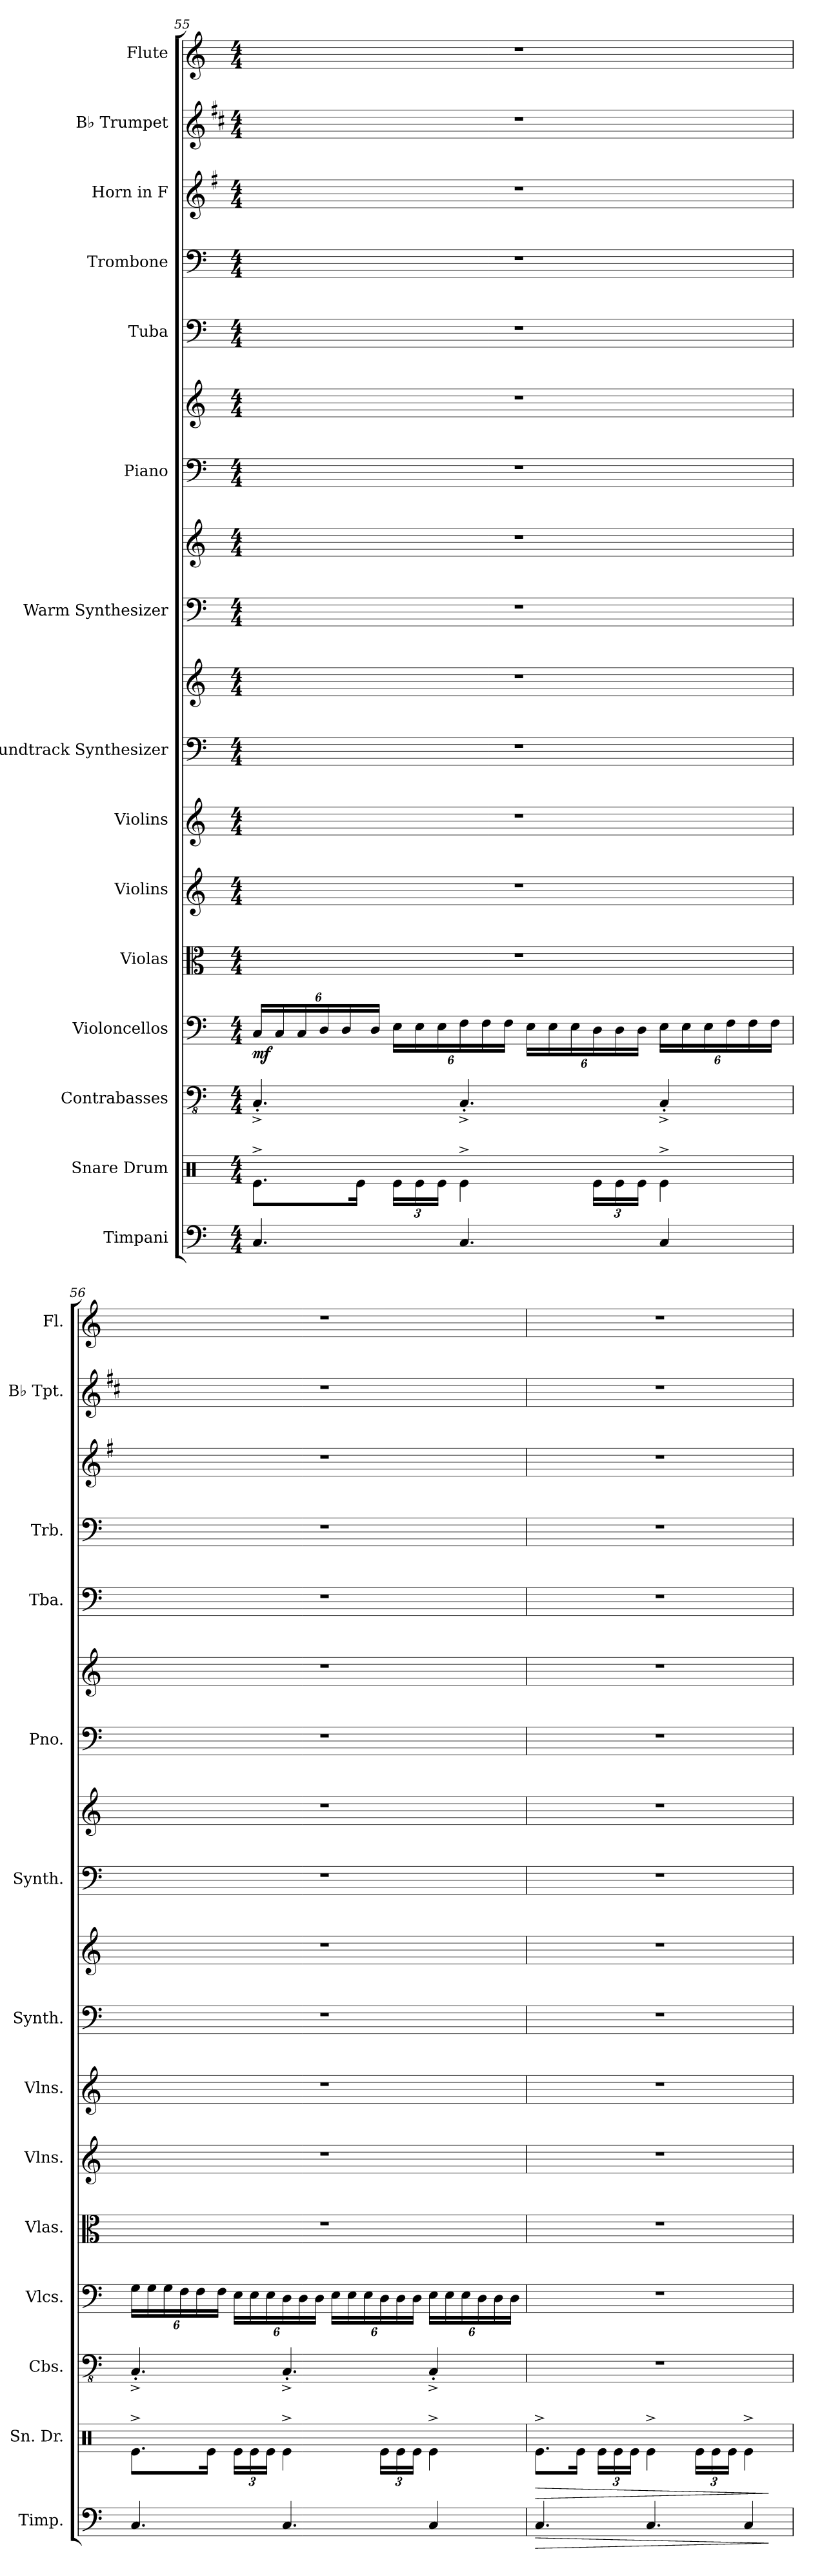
**kern	**dynam	**kern	**dynam	**kern	**kern	**dynam	**kern	**kern	**kern	**kern	**kern	**kern	**kern	**kern	**kern	**kern	**kern	**kern	**kern	**kern
*part15	*part15	*part14	*part14	*part13	*part12	*part12	*part11	*part10	*part9	*part8	*part8	*part7	*part7	*part6	*part6	*part5	*part4	*part3	*part2	*part1
*staff18	*staff18	*staff17	*staff17	*staff16	*staff15	*staff15	*staff14	*staff13	*staff12	*staff11	*staff10	*staff9	*staff8	*staff7	*staff6	*staff5	*staff4	*staff3	*staff2	*staff1
*I"Timpani	*	*I"Snare Drum	*	*I"Contrabasses	*I"Violoncellos	*	*I"Violas	*I"Violins	*I"Violins	*I"Soundtrack Synthesizer	*	*I"Warm Synthesizer	*	*I"Piano	*	*I"Tuba	*I"Trombone	*I"Horn in F	*I"B♭ Trumpet	*I"Flute
*I'Timp.	*	*I'Sn. Dr.	*	*I'Cbs.	*I'Vlcs.	*	*I'Vlas.	*I'Vlns.	*I'Vlns.	*I'Synth.	*	*I'Synth.	*	*I'Pno.	*	*I'Tba.	*I'Trb.	*	*I'B♭ Tpt.	*I'Fl.
!!LO:PB:g=z
*clefF4	*	*clefX	*	*clefFv4	*clefF4	*	*clefC3	*clefG2	*clefG2	*clefF4	*clefG2	*clefF4	*clefG2	*clefF4	*clefG2	*clefF4	*clefF4	*clefG2	*clefG2	*clefG2
*	*	*	*	*	*	*	*	*	*	*	*	*	*	*	*	*	*	*ITrd4c7	*ITrd1c2	*
*k[]	*	*k[]	*	*k[]	*k[]	*	*k[]	*k[]	*k[]	*k[]	*k[]	*k[]	*k[]	*k[]	*k[]	*k[]	*k[]	*k[]	*k[]	*k[]
*M4/4	*	*M4/4	*	*M4/4	*M4/4	*	*M4/4	*M4/4	*M4/4	*M4/4	*M4/4	*M4/4	*M4/4	*M4/4	*M4/4	*M4/4	*M4/4	*M4/4	*M4/4	*M4/4
*	*	*	*	*	*Xbrackettup	*	*	*	*	*	*	*	*	*	*	*	*	*	*	*
=55	=55	=55	=55	=55	=55	=55	=55	=55	=55	=55	=55	=55	=55	=55	=55	=55	=55	=55	=55	=55
!	!	!	!	!	!	!LO:DY:b	!	!	!	!	!	!	!	!	!	!	!	!	!	!
4.C/	.	8.Re^\L	.	4.CC^'/	24C/LL	mf	1r	1r	1r	1r	1r	1r	1r	1r	1r	1r	1r	1r	1r	1r
.	.	.	.	.	24C/	.	.	.	.	.	.	.	.	.	.	.	.	.	.	.
.	.	.	.	.	24C/	.	.	.	.	.	.	.	.	.	.	.	.	.	.	.
.	.	.	.	.	24D/	.	.	.	.	.	.	.	.	.	.	.	.	.	.	.
.	.	.	.	.	24D/	.	.	.	.	.	.	.	.	.	.	.	.	.	.	.
.	.	16Re\Jk	.	.	.	.	.	.	.	.	.	.	.	.	.	.	.	.	.	.
.	.	.	.	.	24D/JJ	.	.	.	.	.	.	.	.	.	.	.	.	.	.	.
*	*	*Xbrackettup	*	*	*	*	*	*	*	*	*	*	*	*	*	*	*	*	*	*
.	.	24Re\LL	.	.	24E\LL	.	.	.	.	.	.	.	.	.	.	.	.	.	.	.
.	.	24Re\	.	.	24E\	.	.	.	.	.	.	.	.	.	.	.	.	.	.	.
.	.	24Re\JJ	.	.	24E\	.	.	.	.	.	.	.	.	.	.	.	.	.	.	.
4.C/	.	4Re^\	.	4.CC^'/	24F\	.	.	.	.	.	.	.	.	.	.	.	.	.	.	.
.	.	.	.	.	24F\	.	.	.	.	.	.	.	.	.	.	.	.	.	.	.
.	.	.	.	.	24F\JJ	.	.	.	.	.	.	.	.	.	.	.	.	.	.	.
.	.	.	.	.	24E\LL	.	.	.	.	.	.	.	.	.	.	.	.	.	.	.
.	.	.	.	.	24E\	.	.	.	.	.	.	.	.	.	.	.	.	.	.	.
.	.	.	.	.	24E\	.	.	.	.	.	.	.	.	.	.	.	.	.	.	.
.	.	24Re\LL	.	.	24D\	.	.	.	.	.	.	.	.	.	.	.	.	.	.	.
.	.	24Re\	.	.	24D\	.	.	.	.	.	.	.	.	.	.	.	.	.	.	.
.	.	24Re\JJ	.	.	24D\JJ	.	.	.	.	.	.	.	.	.	.	.	.	.	.	.
4C/	.	4Re^\	.	4CC'^/	24E\LL	.	.	.	.	.	.	.	.	.	.	.	.	.	.	.
.	.	.	.	.	24E\	.	.	.	.	.	.	.	.	.	.	.	.	.	.	.
.	.	.	.	.	24E\	.	.	.	.	.	.	.	.	.	.	.	.	.	.	.
.	.	.	.	.	24F\	.	.	.	.	.	.	.	.	.	.	.	.	.	.	.
.	.	.	.	.	24F\	.	.	.	.	.	.	.	.	.	.	.	.	.	.	.
.	.	.	.	.	24F\JJ	.	.	.	.	.	.	.	.	.	.	.	.	.	.	.
!!LO:PB:g=z
=56	=56	=56	=56	=56	=56	=56	=56	=56	=56	=56	=56	=56	=56	=56	=56	=56	=56	=56	=56	=56
4.C/	.	8.Re^\L	.	4.CC^'/	24G\LL	.	1r	1r	1r	1r	1r	1r	1r	1r	1r	1r	1r	1r	1r	1r
.	.	.	.	.	24G\	.	.	.	.	.	.	.	.	.	.	.	.	.	.	.
.	.	.	.	.	24G\	.	.	.	.	.	.	.	.	.	.	.	.	.	.	.
.	.	.	.	.	24F\	.	.	.	.	.	.	.	.	.	.	.	.	.	.	.
.	.	.	.	.	24F\	.	.	.	.	.	.	.	.	.	.	.	.	.	.	.
.	.	16Re\Jk	.	.	.	.	.	.	.	.	.	.	.	.	.	.	.	.	.	.
.	.	.	.	.	24F\JJ	.	.	.	.	.	.	.	.	.	.	.	.	.	.	.
.	.	24Re\LL	.	.	24E\LL	.	.	.	.	.	.	.	.	.	.	.	.	.	.	.
.	.	24Re\	.	.	24E\	.	.	.	.	.	.	.	.	.	.	.	.	.	.	.
.	.	24Re\JJ	.	.	24E\	.	.	.	.	.	.	.	.	.	.	.	.	.	.	.
4.C/	.	4Re^\	.	4.CC^'/	24D\	.	.	.	.	.	.	.	.	.	.	.	.	.	.	.
.	.	.	.	.	24D\	.	.	.	.	.	.	.	.	.	.	.	.	.	.	.
.	.	.	.	.	24D\JJ	.	.	.	.	.	.	.	.	.	.	.	.	.	.	.
.	.	.	.	.	24E\LL	.	.	.	.	.	.	.	.	.	.	.	.	.	.	.
.	.	.	.	.	24E\	.	.	.	.	.	.	.	.	.	.	.	.	.	.	.
.	.	.	.	.	24E\	.	.	.	.	.	.	.	.	.	.	.	.	.	.	.
.	.	24Re\LL	.	.	24D\	.	.	.	.	.	.	.	.	.	.	.	.	.	.	.
.	.	24Re\	.	.	24D\	.	.	.	.	.	.	.	.	.	.	.	.	.	.	.
.	.	24Re\JJ	.	.	24D\JJ	.	.	.	.	.	.	.	.	.	.	.	.	.	.	.
4C/	.	4Re^\	.	4CC'^/	24E\LL	.	.	.	.	.	.	.	.	.	.	.	.	.	.	.
.	.	.	.	.	24E\	.	.	.	.	.	.	.	.	.	.	.	.	.	.	.
.	.	.	.	.	24E\	.	.	.	.	.	.	.	.	.	.	.	.	.	.	.
.	.	.	.	.	24D\	.	.	.	.	.	.	.	.	.	.	.	.	.	.	.
.	.	.	.	.	24D\	.	.	.	.	.	.	.	.	.	.	.	.	.	.	.
.	.	.	.	.	24D\JJ	.	.	.	.	.	.	.	.	.	.	.	.	.	.	.
=57	=57	=57	=57	=57	=57	=57	=57	=57	=57	=57	=57	=57	=57	=57	=57	=57	=57	=57	=57	=57
!	!LO:HP:b	!	!LO:HP:b	!	!	!	!	!	!	!	!	!	!	!	!	!	!	!	!	!
!	!LO:DY:n=1:b	!	!	!	!	!	!	!	!	!	!	!	!	!	!	!	!	!	!	!
!	!LO:DY:n=2:a	!	!	!	!	!	!	!	!	!	!	!	!	!	!	!	!	!	!	!
4.C/	> mf mf	8.Re^\L	>	1r	1r	.	1r	1r	1r	1r	1r	1r	1r	1r	1r	1r	1r	1r	1r	1r
.	.	16Re\Jk	.	.	.	.	.	.	.	.	.	.	.	.	.	.	.	.	.	.
.	.	24Re\LL	.	.	.	.	.	.	.	.	.	.	.	.	.	.	.	.	.	.
.	.	24Re\	.	.	.	.	.	.	.	.	.	.	.	.	.	.	.	.	.	.
.	.	24Re\JJ	.	.	.	.	.	.	.	.	.	.	.	.	.	.	.	.	.	.
4.C/	.	4Re^\	.	.	.	.	.	.	.	.	.	.	.	.	.	.	.	.	.	.
.	.	24Re\LL	.	.	.	.	.	.	.	.	.	.	.	.	.	.	.	.	.	.
.	.	24Re\	.	.	.	.	.	.	.	.	.	.	.	.	.	.	.	.	.	.
.	.	24Re\JJ	.	.	.	.	.	.	.	.	.	.	.	.	.	.	.	.	.	.
4C/	.	4Re^\	.	.	.	.	.	.	.	.	.	.	.	.	.	.	.	.	.	.
.	]	.	]	.	.	.	.	.	.	.	.	.	.	.	.	.	.	.	.	.
=	=	=	=	=	=	=	=	=	=	=	=	=	=	=	=	=	=	=	=	=
*-	*-	*-	*-	*-	*-	*-	*-	*-	*-	*-	*-	*-	*-	*-	*-	*-	*-	*-	*-	*-
